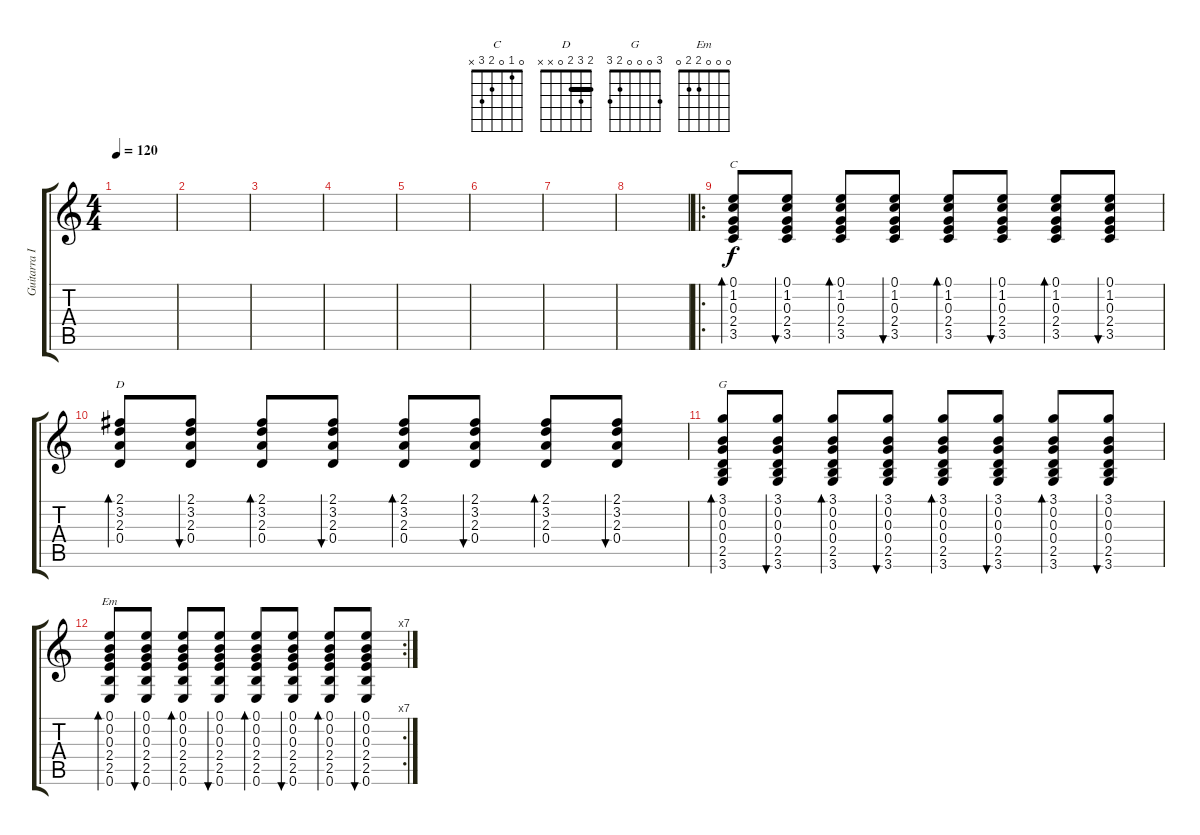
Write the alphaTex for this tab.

\track ("Guitarra II" "Guitarra I") {instrument acousticguitarnylon}
\staff {score tabs}
\tuning (E4 B3 G3 D3 A2 E2) {hide}
\chord ("C" 0 1 0 2 3 x)
\chord ("D" 2 3 2 0 x x) {barre 2}
\chord ("G" 3 0 0 0 2 3)
\chord ("Em" 0 0 0 2 2 0)
\ts (4 4)
\tempo 120
\clef g2
\ks c
|
|
|
|
|
|
|
|
\ro
(0.1 1.2 0.3 2.4 3.5).8{bd 30 ch "C"} (0.1 1.2 0.3 2.4 3.5).8{bu 30} (0.1 1.2 0.3 2.4 3.5).8{bd 30} (0.1 1.2 0.3 2.4 3.5).8{bu 30} (0.1 1.2 0.3 2.4 3.5).8{bd 30} (0.1 1.2 0.3 2.4 3.5).8{bu 30} (0.1 1.2 0.3 2.4 3.5).8{bd 30} (0.1 1.2 0.3 2.4 3.5).8{bu 30} |
(2.1 3.2 2.3 0.4).8{bd 30 ch "D"} (2.1 3.2 2.3 0.4).8{bu 30} (2.1 3.2 2.3 0.4).8{bd 30} (2.1 3.2 2.3 0.4).8{bu 30} (2.1 3.2 2.3 0.4).8{bd 30} (2.1 3.2 2.3 0.4).8{bu 30} (2.1 3.2 2.3 0.4).8{bd 30} (2.1 3.2 2.3 0.4).8{bu 30} |
(3.1 0.2 0.3 0.4 2.5 3.6).8{bd 30 ch "G"} (3.1 0.2 0.3 0.4 2.5 3.6).8{bu 30} (3.1 0.2 0.3 0.4 2.5 3.6).8{bd 30} (3.1 0.2 0.3 0.4 2.5 3.6).8{bu 30} (3.1 0.2 0.3 0.4 2.5 3.6).8{bd 30} (3.1 0.2 0.3 0.4 2.5 3.6).8{bu 30} (3.1 0.2 0.3 0.4 2.5 3.6).8{bd 30} (3.1 0.2 0.3 0.4 2.5 3.6).8{bu 30} |
\rc 7
(0.1 0.2 0.3 2.4 2.5 0.6).8{bd 30 ch "Em"} (0.1 0.2 0.3 2.4 2.5 0.6).8{bu 30} (0.1 0.2 0.3 2.4 2.5 0.6).8{bd 30} (0.1 0.2 0.3 2.4 2.5 0.6).8{bu 30} (0.1 0.2 0.3 2.4 2.5 0.6).8{bd 30} (0.1 0.2 0.3 2.4 2.5 0.6).8{bu 30} (0.1 0.2 0.3 2.4 2.5 0.6).8{bd 30} (0.1 0.2 0.3 2.4 2.5 0.6).8{bu 30}
